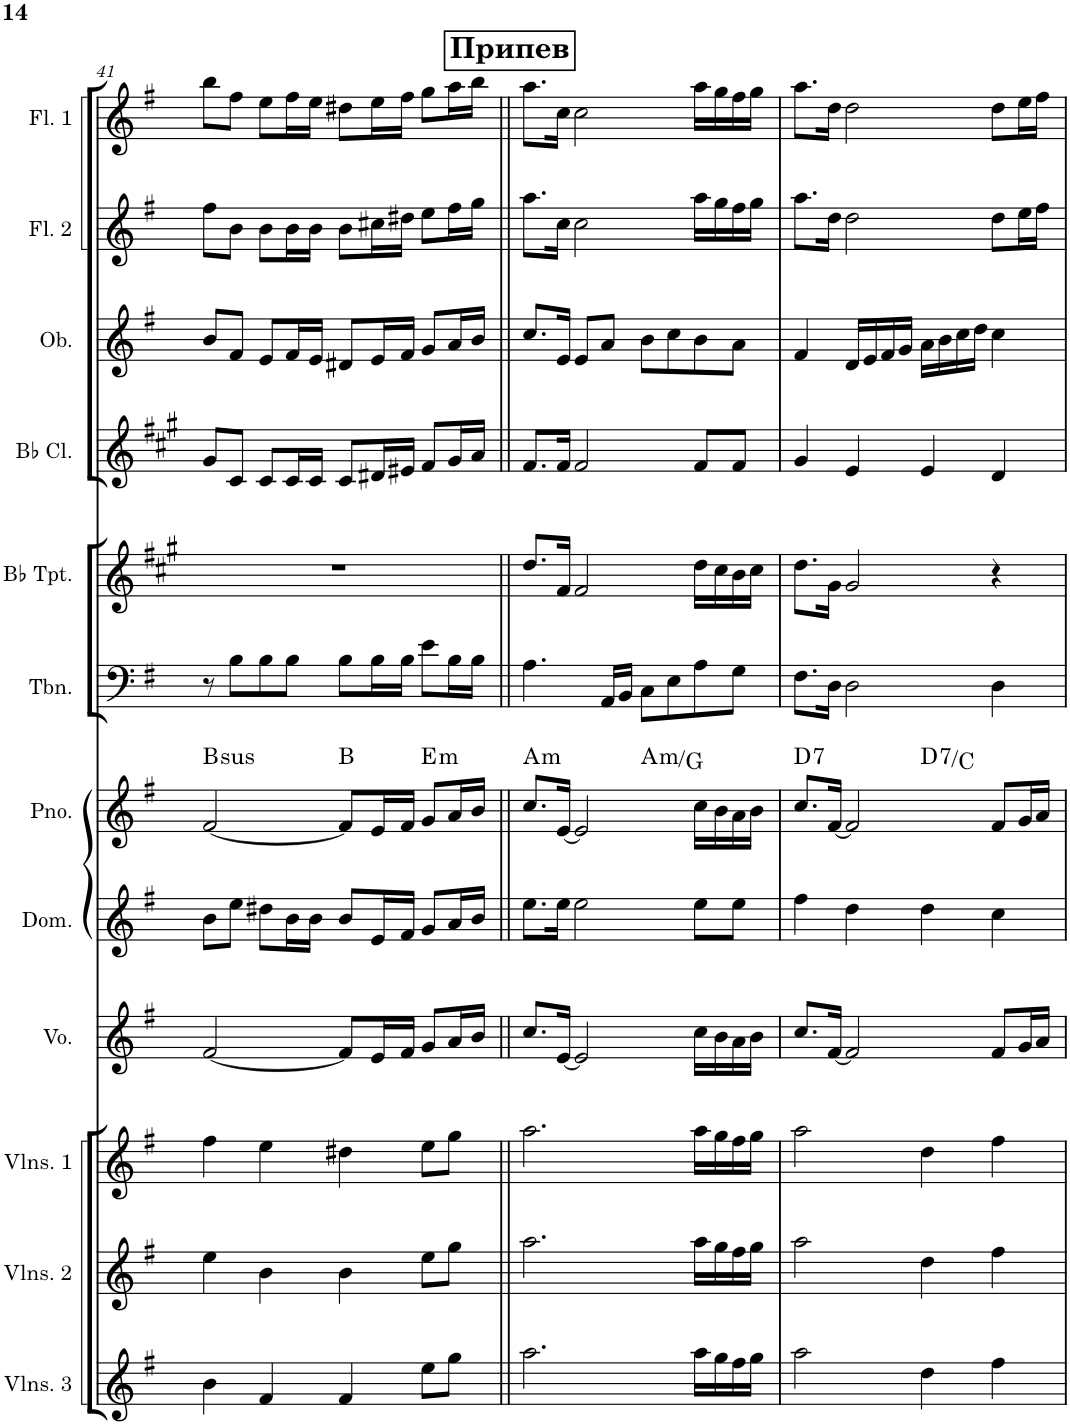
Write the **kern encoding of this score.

**kern	**kern	**kern	**kern	**kern	**kern	**harte	**kern	**kern	**kern	**kern	**kern	**kern
*part12	*part11	*part10	*part9	*part8	*part7	*part7	*part6	*part5	*part4	*part3	*part2	*part1
*staff12	*staff11	*staff10	*staff9	*staff8	*staff7	*	*staff6	*staff5	*staff4	*staff3	*staff2	*staff1
*I"Violins 3	*I"Violins 2	*I"Violins 1	*I"Voice	*I"Domra	*I"Piano	*	*I"Trombone	*I"Bb Trumpet	*I"Bb Clarinet	*I"Oboe	*I"Flute 2	*I"Flute 1
*I'Vlns. 3	*I'Vlns. 2	*I'Vlns. 1	*I'Vo.	*I'Dom.	*I'Pno.	*	*I'Tbn.	*I'Bb Tpt.	*I'Bb Cl.	*I'Ob.	*I'Fl. 2	*I'Fl. 1
!!LO:PB:g=z
*clefG2	*clefG2	*clefG2	*clefG2	*clefG2	*clefG2	*	*clefF4	*clefG2	*clefG2	*clefG2	*clefG2	*clefG2
*	*	*	*	*	*	*	*	*Trd1c2	*Trd1c2	*	*	*
*k[f#]	*k[f#]	*k[f#]	*k[f#]	*k[f#]	*k[f#]	*	*k[f#]	*k[f#c#g#]	*k[f#c#g#]	*k[f#]	*k[f#]	*k[f#]
*M4/4	*M4/4	*M4/4	*M4/4	*M4/4	*M4/4	*	*M4/4	*M4/4	*M4/4	*M4/4	*M4/4	*M4/4
=41	=41	=41	=41	=41	=41	=41	=41	=41	=41	=41	=41	=41
!	!	!	!	!	!	!LO:H:kt=sus	!	!	!	!	!	!
4b\	4ee\	4ff#\	[2f#/	8b\L	[2f#/	B:sus4	8r	1r	8g#/L	8b/L	8ff#\L	8bb\L
.	.	.	.	8ee\J	.	.	8B\L	.	8c#/J	8f#/J	8b\J	8ff#\J
4f#/	4b\	4ee\	.	8dd#X\L	.	.	8B\	.	8c#/L	8e/L	8b\L	8ee\L
.	.	.	.	16b\L	.	.	8B\J	.	16c#/L	16f#/L	16b\L	16ff#\L
.	.	.	.	16b\JJ	.	.	.	.	16c#/JJ	16e/JJ	16b\JJ	16ee\JJ
4f#/	4b\	4dd#X\	8f#/L]	8b/L	8f#/L]	B:maj	8B\L	.	8c#/L	8d#X/L	8b\L	8dd#X\L
.	.	.	16e/L	16e/L	16e/L	.	16B\L	.	16d#X/L	16e/L	16cc#X\L	16ee\L
.	.	.	16f#/JJ	16f#/JJ	16f#/JJ	.	16B\JJ	.	16e#X/JJ	16f#/JJ	16dd#X\JJ	16ff#\JJ
!	!	!	!	!	!	!LO:H:kt=m	!	!	!	!	!	!
8ee\L	8ee\L	8ee\L	8g/L	8g/L	8g/L	E:min	8e\L	.	8f#/L	8g/L	8ee\L	8gg\L
8gg\J	8gg\J	8gg\J	16a/L	16a/L	16a/L	.	16B\L	.	16g#/L	16a/L	16ff#\L	16aa\L
.	.	.	16b/JJ	16b/JJ	16b/JJ	.	16B\JJ	.	16a/JJ	16b/JJ	16gg\JJ	16bb\JJ
!!LO:REH:place=s1:a:B:cj:fs=14:t=Припев
=42||	=42||	=42||	=42||	=42||	=42||	=42||	=42||	=42||	=42||	=42||	=42||	=42||
!	!	!	!	!	!	!LO:H:kt=m	!	!	!	!	!	!
*	*	*	*	*	*^	*	*	*	*	*	*	*
2.aa\	2.aa\	2.aa\	8.cc/L	8.ee\L	8.cc/L	2ryy	A:min	4.A\	8.dd/L	8.f#/L	8.cc/L	8.aa\L	8.aa\L
.	.	.	[16e/Jk	16ee\Jk	[16e/Jk	.	.	.	16f#/Jk	16f#/Jk	16e/Jk	16cc\Jk	16cc\Jk
.	.	.	2e/]	2ee\	2e/]	.	.	.	2f#/	2f#/	8e/L	2cc\	2cc\
.	.	.	.	.	.	.	.	16AA/LL	.	.	8a/J	.	.
.	.	.	.	.	.	.	.	16BB/JJ	.	.	.	.	.
!	!	!	!	!	!	!	!LO:H:kt=m	!	!	!	!	!	!
.	.	.	.	.	.	2ryy	A:min/b7	8C\L	.	.	8b\L	.	.
.	.	.	.	.	.	.	.	8E\	.	.	8cc\	.	.
16aa\LL	16aa\LL	16aa\LL	16cc\LL	8ee\L	16cc\LL	.	.	8A\	16dd\LL	8f#/L	8b\	16aa\LL	16aa\LL
16gg\	16gg\	16gg\	16b\	.	16b\	.	.	.	16cc#\	.	.	16gg\	16gg\
16ff#\	16ff#\	16ff#\	16a\	8ee\J	16a\	.	.	8G\J	16b\	8f#/J	8a\J	16ff#\	16ff#\
16gg\JJ	16gg\JJ	16gg\JJ	16b\JJ	.	16b\JJ	.	.	.	16cc#\JJ	.	.	16gg\JJ	16gg\JJ
=43	=43	=43	=43	=43	=43	=43	=43	=43	=43	=43	=43	=43	=43
!	!	!	!	!	!	!	!LO:H:kt=7	!	!	!	!	!	!
2aa\	2aa\	2aa\	8.cc/L	4ff#\	8.cc/L	2ryy	D:7	8.F#\L	8.dd\L	4g#/	4f#/	8.aa\L	8.aa\L
.	.	.	[16f#/Jk	.	[16f#/Jk	.	.	16D\Jk	16g#\Jk	.	.	16dd\Jk	16dd\Jk
.	.	.	2f#/]	4dd\	2f#/]	.	.	2D\	2g#/	4e/	16d/LL	2dd\	2dd\
.	.	.	.	.	.	.	.	.	.	.	16e/	.	.
.	.	.	.	.	.	.	.	.	.	.	16f#/	.	.
.	.	.	.	.	.	.	.	.	.	.	16g/JJ	.	.
!	!	!	!	!	!	!	!LO:H:kt=7	!	!	!	!	!	!
4dd\	4dd\	4dd\	.	4dd\	.	2ryy	D:7/b7	.	.	4e/	16a\LL	.	.
.	.	.	.	.	.	.	.	.	.	.	16b\	.	.
.	.	.	.	.	.	.	.	.	.	.	16cc\	.	.
.	.	.	.	.	.	.	.	.	.	.	16dd\JJ	.	.
4ff#\	4ff#\	4ff#\	8f#/L	4cc\	8f#/L	.	.	4D\	4r	4d/	4cc\	8dd\L	8dd\L
.	.	.	16g/L	.	16g/L	.	.	.	.	.	.	16ee\L	16ee\L
.	.	.	16a/JJ	.	16a/JJ	.	.	.	.	.	.	16ff#\JJ	16ff#\JJ
*	*	*	*	*	*v	*v	*	*	*	*	*	*	*
=	=	=	=	=	=	=	=	=	=	=	=	=
*-	*-	*-	*-	*-	*-	*-	*-	*-	*-	*-	*-	*-
